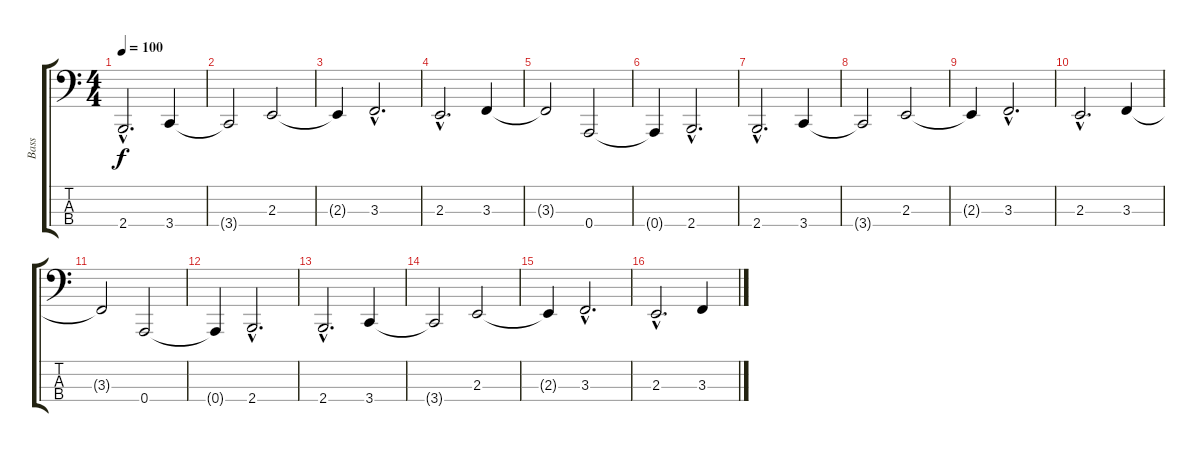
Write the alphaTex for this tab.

\track ("Bass" "Bass") {instrument electricbassfinger}
\staff {score tabs}
\tuning (C2 G1 D1 A0) {hide}
\ts (4 4)
\tempo 100
\clef f4
\ks c
2.4{hac}.2{d dy f} 3.4.4 |
3.4{t}.2 2.3.2 |
2.3{t}.4 3.3{hac}.2{d} |
2.3{hac}.2{d} 3.3.4 |
3.3{t}.2 0.4.2 |
0.4{t}.4 2.4{hac}.2{d} |
2.4{hac}.2{d} 3.4.4 |
3.4{t}.2 2.3.2 |
2.3{t}.4 3.3{hac}.2{d} |
2.3{hac}.2{d} 3.3.4 |
3.3{t}.2 0.4.2 |
0.4{t}.4 2.4{hac}.2{d} |
2.4{hac}.2{d} 3.4.4 |
3.4{t}.2 2.3.2 |
2.3{t}.4 3.3{hac}.2{d} |
2.3{hac}.2{d} 3.3.4
